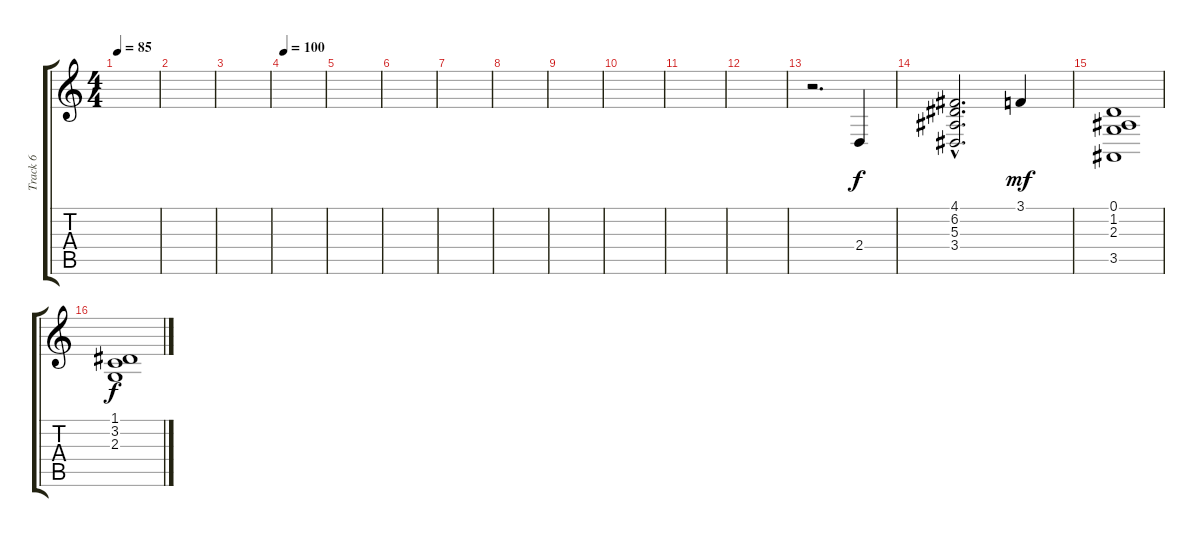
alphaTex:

\track ("Track 6" "Track 6") {instrument churchorgan}
\staff {score tabs}
\tuning (D4 A3 F3 C3 G2 D2) {hide}
\ts (4 4)
\tempo 85
\clef g2
\ks c
|
|
|
\tempo 100
|
|
|
|
|
|
|
|
|
r.2{d} 2.4.4 |
(4.1{hac} 6.2{hac} 5.3{hac} 3.4{hac}).2{d} 3.1.4{dy mf} |
(0.1 1.2 2.3 3.5).1 |
(1.1 3.2 2.3).1{dy f}
